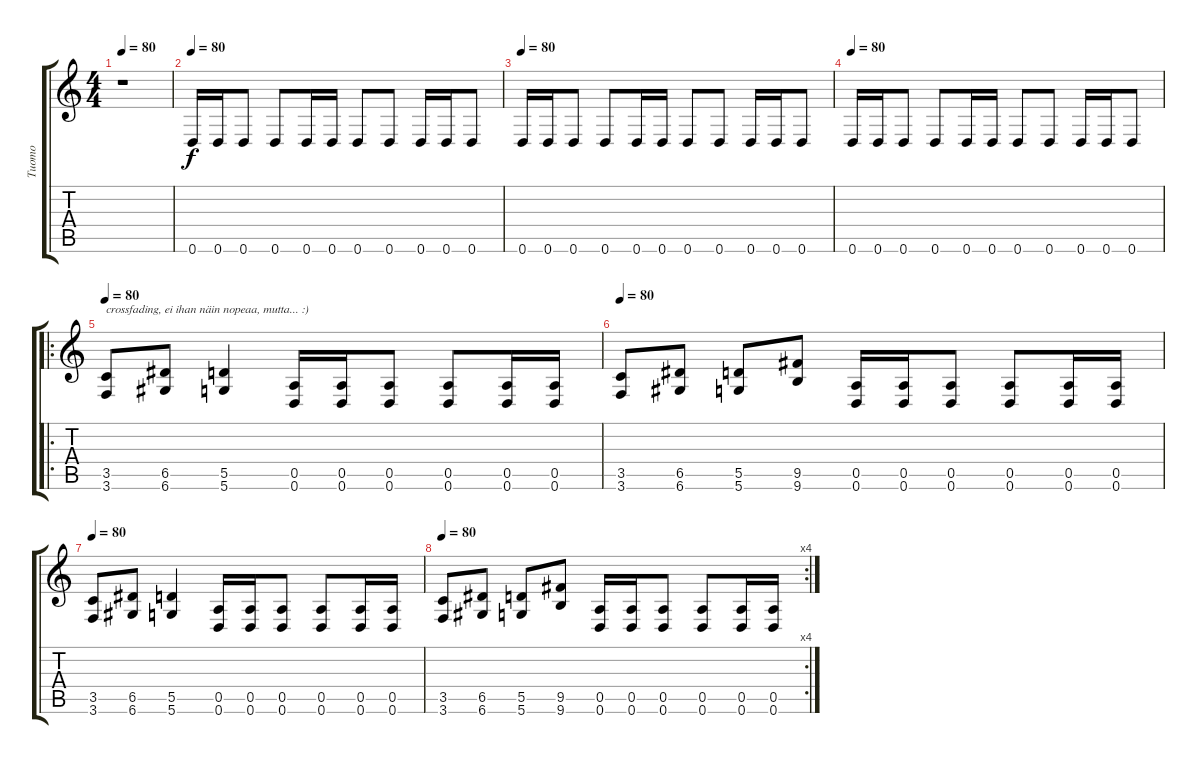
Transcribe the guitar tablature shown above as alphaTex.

\track ("Tuomo" "Tuomo") {instrument distortionguitar}
\staff {score tabs}
\tuning (E4 B3 G3 D3 A2 D2) {hide}
\ts (4 4)
\tempo 80
\clef g2
\ks c
r.1{dy f} |
\tempo 80
0.6.16 0.6.16 0.6.8 0.6.8 0.6.16 0.6.16 0.6.8 0.6.8 0.6.16 0.6.16 0.6.8 |
\tempo 80
0.6.16 0.6.16 0.6.8 0.6.8 0.6.16 0.6.16 0.6.8 0.6.8 0.6.16 0.6.16 0.6.8 |
\tempo 80
0.6.16 0.6.16 0.6.8 0.6.8 0.6.16 0.6.16 0.6.8 0.6.8 0.6.16 0.6.16 0.6.8 |
\ro
\tempo 80
(3.5 3.6).8{txt "crossfading, ei ihan näin nopeaa, mutta... :)" volume 5} (6.5 6.6).8 (5.5 5.6).4 (0.5 0.6).16 (0.5 0.6).16 (0.5 0.6).8 (0.5 0.6).8 (0.5 0.6).16 (0.5 0.6).16 |
\tempo 80
(3.5 3.6).8 (6.5 6.6).8 (5.5 5.6).8 (9.5 9.6).8 (0.5 0.6).16 (0.5 0.6).16 (0.5 0.6).8 (0.5 0.6).8 (0.5 0.6).16 (0.5 0.6).16 |
\tempo 80
(3.5 3.6).8 (6.5 6.6).8 (5.5 5.6).4 (0.5 0.6).16 (0.5 0.6).16 (0.5 0.6).8 (0.5 0.6).8 (0.5 0.6).16 (0.5 0.6).16 |
\rc 4
\tempo 80
(3.5 3.6).8 (6.5 6.6).8 (5.5 5.6).8 (9.5 9.6).8 (0.5 0.6).16 (0.5 0.6).16 (0.5 0.6).8 (0.5 0.6).8 (0.5 0.6).16 (0.5 0.6).16
